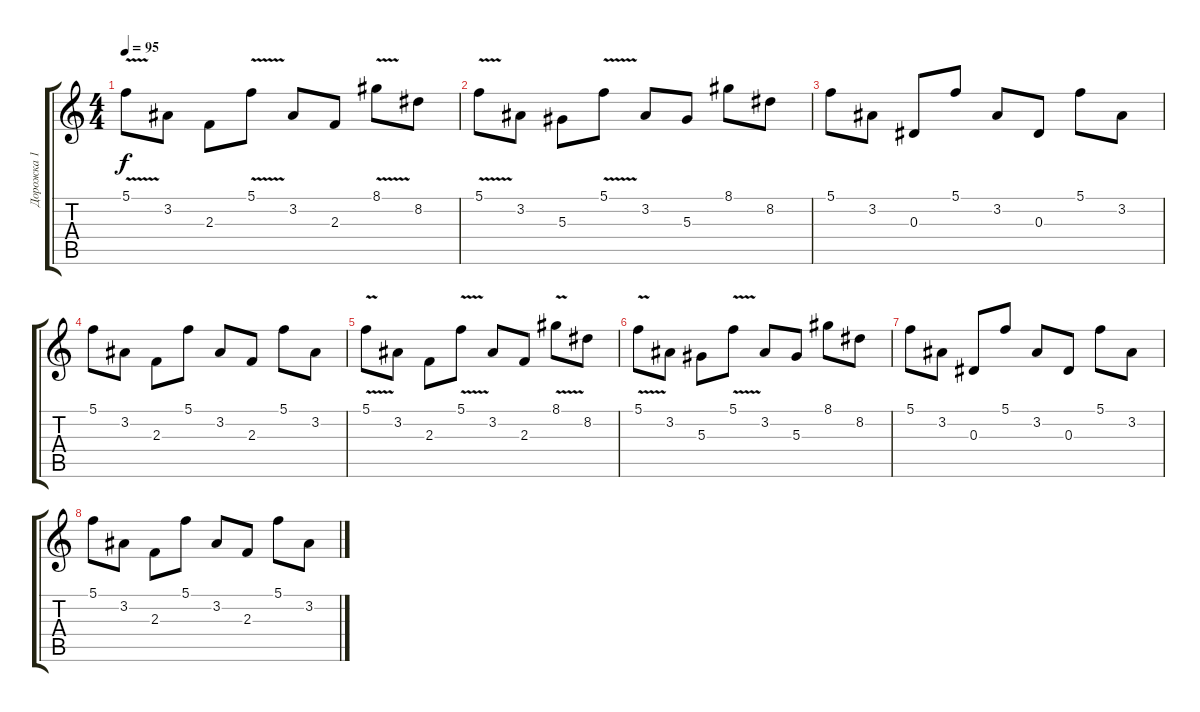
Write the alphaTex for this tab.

\track ("Дорожка 1" "Дорожка 1") {instrument distortionguitar}
\staff {score tabs}
\tuning (C4 G3 Eb3 Bb2 F2 C2) {hide}
\ts (4 4)
\tempo 95
\clef g2
\ks c
5.1{v}.8{dy f instrument overdrivenguitar} 3.2.8 2.3.8 5.1{v}.8 3.2.8 2.3.8 8.1{v}.8 8.2.8 |
5.1{v}.8 3.2.8 5.3.8 5.1{v}.8 3.2.8 5.3.8 8.1.8 8.2.8 |
5.1.8 3.2.8 0.3.8 5.1.8 3.2.8 0.3.8 5.1.8 3.2.8 |
5.1.8 3.2.8 2.3.8 5.1.8 3.2.8 2.3.8 5.1.8 3.2.8 |
5.1{v}.8 3.2.8 2.3.8 5.1{v}.8 3.2.8 2.3.8 8.1{v}.8 8.2.8 |
5.1{v}.8 3.2.8 5.3.8 5.1{v}.8 3.2.8 5.3.8 8.1.8 8.2.8 |
5.1.8 3.2.8 0.3.8 5.1.8 3.2.8 0.3.8 5.1.8 3.2.8 |
5.1.8 3.2.8 2.3.8 5.1.8 3.2.8 2.3.8 5.1.8 3.2.8
